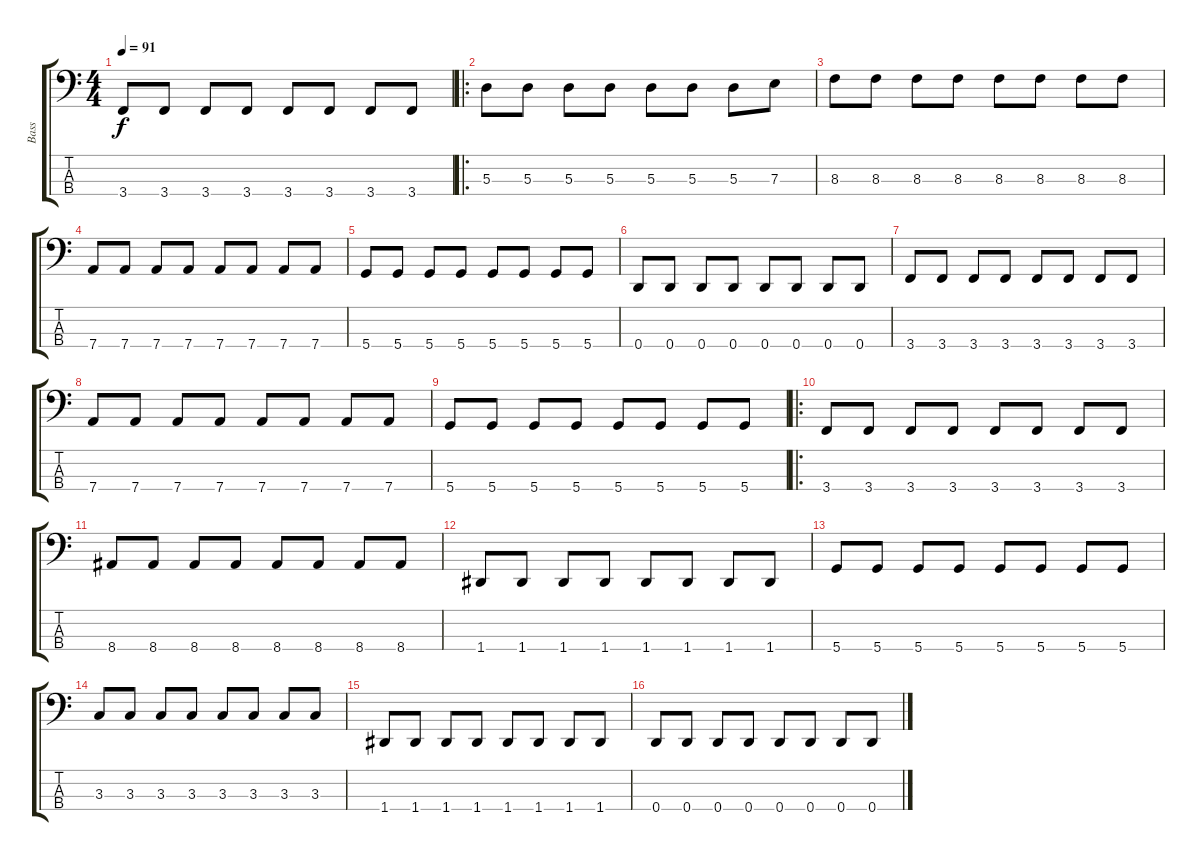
\track ("Bass" "Bass") {instrument electricbassfinger}
\staff {score tabs}
\tuning (G2 D2 A1 D1) {hide}
\ts (4 4)
\tempo 91
\clef f4
\ks c
3.4.8{dy f} 3.4.8 3.4.8 3.4.8 3.4.8 3.4.8 3.4.8 3.4.8 |
\ro
5.3.8 5.3.8 5.3.8 5.3.8 5.3.8 5.3.8 5.3.8 7.3.8 |
8.3.8 8.3.8 8.3.8 8.3.8 8.3.8 8.3.8 8.3.8 8.3.8 |
7.4.8 7.4.8 7.4.8 7.4.8 7.4.8 7.4.8 7.4.8 7.4.8 |
5.4.8 5.4.8 5.4.8 5.4.8 5.4.8 5.4.8 5.4.8 5.4.8 |
0.4.8 0.4.8 0.4.8 0.4.8 0.4.8 0.4.8 0.4.8 0.4.8 |
3.4.8 3.4.8 3.4.8 3.4.8 3.4.8 3.4.8 3.4.8 3.4.8 |
7.4.8 7.4.8 7.4.8 7.4.8 7.4.8 7.4.8 7.4.8 7.4.8 |
5.4.8 5.4.8 5.4.8 5.4.8 5.4.8 5.4.8 5.4.8 5.4.8 |
\ro
3.4.8 3.4.8 3.4.8 3.4.8 3.4.8 3.4.8 3.4.8 3.4.8 |
8.4.8 8.4.8 8.4.8 8.4.8 8.4.8 8.4.8 8.4.8 8.4.8 |
1.4.8 1.4.8 1.4.8 1.4.8 1.4.8 1.4.8 1.4.8 1.4.8 |
5.4.8 5.4.8 5.4.8 5.4.8 5.4.8 5.4.8 5.4.8 5.4.8 |
3.3.8 3.3.8 3.3.8 3.3.8 3.3.8 3.3.8 3.3.8 3.3.8 |
1.4.8 1.4.8 1.4.8 1.4.8 1.4.8 1.4.8 1.4.8 1.4.8 |
0.4.8 0.4.8 0.4.8 0.4.8 0.4.8 0.4.8 0.4.8 0.4.8
